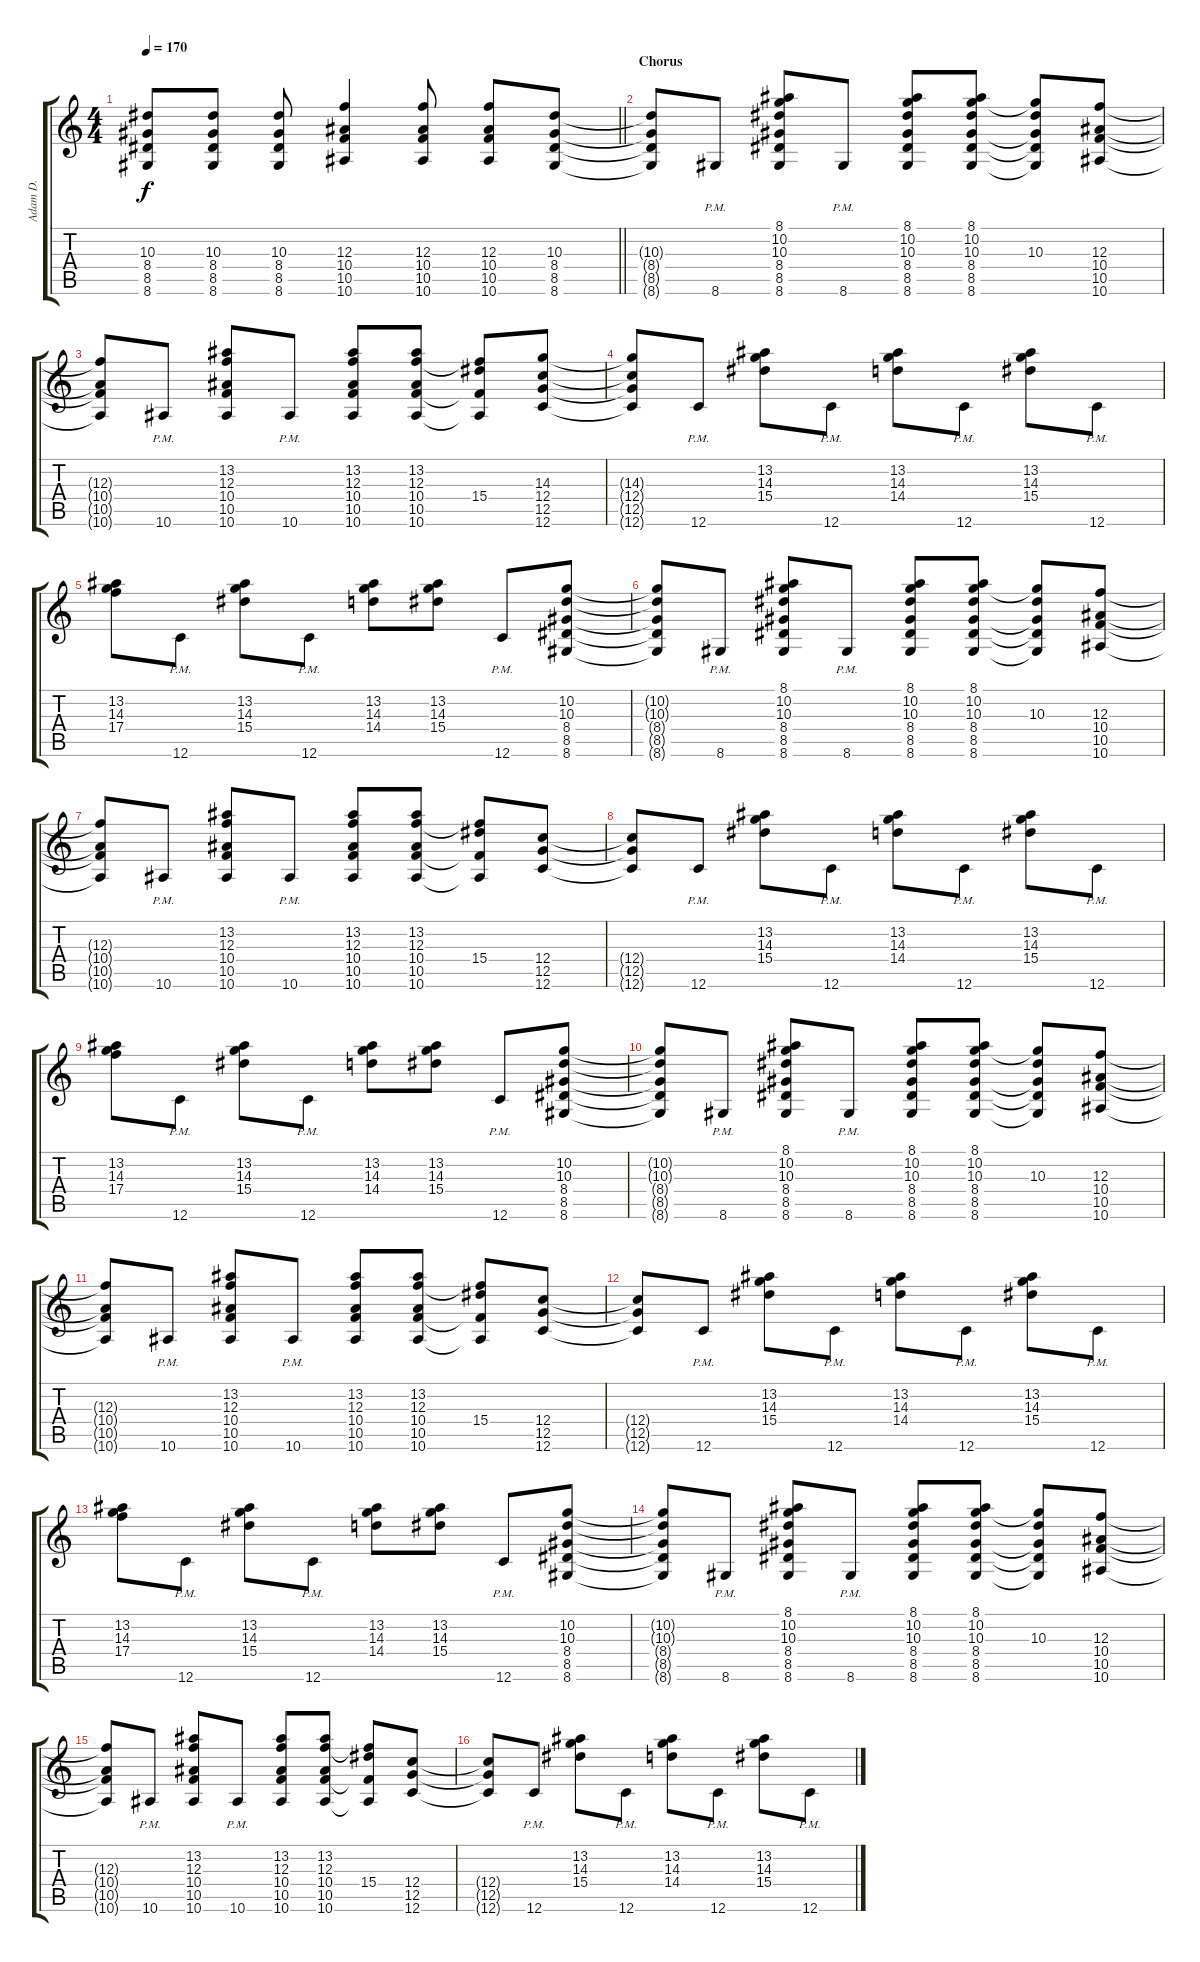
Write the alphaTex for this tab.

\track ("Adam D." "Adam D.") {instrument distortionguitar}
\staff {score tabs}
\tuning (D4 A3 F3 C3 G2 C2) {hide}
\ts (4 4)
\tempo 170
\clef g2
\barLineRight lightlight
\ks c
(10.3{t} 8.4{t} 8.5{t} 8.6{t}).8{dy f} (10.3 8.4 8.5 8.6).8 (10.3 8.4 8.5 8.6).8 (12.3 10.4 10.5 10.6).4 (12.3 10.4 10.5 10.6).8 (12.3 10.4 10.5 10.6).8 (10.3 8.4 8.5 8.6).8 |
\section ("" "Chorus")
(10.3{t} 8.4{t} 8.5{t} 8.6{t}).8 8.6{pm}.8 (8.1 10.2 10.3 8.4 8.5 8.6).8 8.6{pm}.8 (8.1 10.2 10.3 8.4 8.5 8.6).8 (8.1 10.2 10.3 8.4 8.5 8.6).8 (10.2{t} 10.3 8.4{t} 8.5{t} 8.6{t}).8 (12.3 10.4 10.5 10.6).8 |
(12.3{t} 10.4{t} 10.5{t} 10.6{t}).8 10.6{pm}.8 (13.2 12.3 10.4 10.5 10.6).8 10.6{pm}.8 (13.2 12.3 10.4 10.5 10.6).8 (13.2 12.3 10.4 10.5 10.6).8 (12.3{t} 15.4 10.5{t} 10.6{t}).8 (14.3 12.4 12.5 12.6).8 |
(14.3{t} 12.4{t} 12.5{t} 12.6{t}).8 12.6{pm}.8 (13.2 14.3 15.4).8 12.6{pm}.8 (13.2 14.3 14.4).8 12.6{pm}.8 (13.2 14.3 15.4).8 12.6{pm}.8 |
(13.2 14.3 17.4).8 12.6{pm}.8 (13.2 14.3 15.4).8 12.6{pm}.8 (13.2 14.3 14.4).8 (13.2 14.3 15.4).8 12.6{pm}.8 (10.2 10.3 8.4 8.5 8.6).8 |
(10.2{t} 10.3{t} 8.4{t} 8.5{t} 8.6{t}).8 8.6{pm}.8 (8.1 10.2 10.3 8.4 8.5 8.6).8 8.6{pm}.8 (8.1 10.2 10.3 8.4 8.5 8.6).8 (8.1 10.2 10.3 8.4 8.5 8.6).8 (10.2{t} 10.3 8.4{t} 8.5{t} 8.6{t}).8 (12.3 10.4 10.5 10.6).8 |
(12.3{t} 10.4{t} 10.5{t} 10.6{t}).8 10.6{pm}.8 (13.2 12.3 10.4 10.5 10.6).8 10.6{pm}.8 (13.2 12.3 10.4 10.5 10.6).8 (13.2 12.3 10.4 10.5 10.6).8 (12.3{t} 15.4 10.5{t} 10.6{t}).8 (12.4 12.5 12.6).8 |
(12.4{t} 12.5{t} 12.6{t}).8 12.6{pm}.8 (13.2 14.3 15.4).8 12.6{pm}.8 (13.2 14.3 14.4).8 12.6{pm}.8 (13.2 14.3 15.4).8 12.6{pm}.8 |
(13.2 14.3 17.4).8 12.6{pm}.8 (13.2 14.3 15.4).8 12.6{pm}.8 (13.2 14.3 14.4).8 (13.2 14.3 15.4).8 12.6{pm}.8 (10.2 10.3 8.4 8.5 8.6).8 |
(10.2{t} 10.3{t} 8.4{t} 8.5{t} 8.6{t}).8 8.6{pm}.8 (8.1 10.2 10.3 8.4 8.5 8.6).8 8.6{pm}.8 (8.1 10.2 10.3 8.4 8.5 8.6).8 (8.1 10.2 10.3 8.4 8.5 8.6).8 (10.2{t} 10.3 8.4{t} 8.5{t} 8.6{t}).8 (12.3 10.4 10.5 10.6).8 |
(12.3{t} 10.4{t} 10.5{t} 10.6{t}).8 10.6{pm}.8 (13.2 12.3 10.4 10.5 10.6).8 10.6{pm}.8 (13.2 12.3 10.4 10.5 10.6).8 (13.2 12.3 10.4 10.5 10.6).8 (12.3{t} 15.4 10.5{t} 10.6{t}).8 (12.4 12.5 12.6).8 |
(12.4{t} 12.5{t} 12.6{t}).8 12.6{pm}.8 (13.2 14.3 15.4).8 12.6{pm}.8 (13.2 14.3 14.4).8 12.6{pm}.8 (13.2 14.3 15.4).8 12.6{pm}.8 |
(13.2 14.3 17.4).8 12.6{pm}.8 (13.2 14.3 15.4).8 12.6{pm}.8 (13.2 14.3 14.4).8 (13.2 14.3 15.4).8 12.6{pm}.8 (10.2 10.3 8.4 8.5 8.6).8 |
(10.2{t} 10.3{t} 8.4{t} 8.5{t} 8.6{t}).8 8.6{pm}.8 (8.1 10.2 10.3 8.4 8.5 8.6).8 8.6{pm}.8 (8.1 10.2 10.3 8.4 8.5 8.6).8 (8.1 10.2 10.3 8.4 8.5 8.6).8 (10.2{t} 10.3 8.4{t} 8.5{t} 8.6{t}).8 (12.3 10.4 10.5 10.6).8 |
(12.3{t} 10.4{t} 10.5{t} 10.6{t}).8 10.6{pm}.8 (13.2 12.3 10.4 10.5 10.6).8 10.6{pm}.8 (13.2 12.3 10.4 10.5 10.6).8 (13.2 12.3 10.4 10.5 10.6).8 (12.3{t} 15.4 10.5{t} 10.6{t}).8 (12.4 12.5 12.6).8 |
(12.4{t} 12.5{t} 12.6{t}).8 12.6{pm}.8 (13.2 14.3 15.4).8 12.6{pm}.8 (13.2 14.3 14.4).8 12.6{pm}.8 (13.2 14.3 15.4).8 12.6{pm}.8
